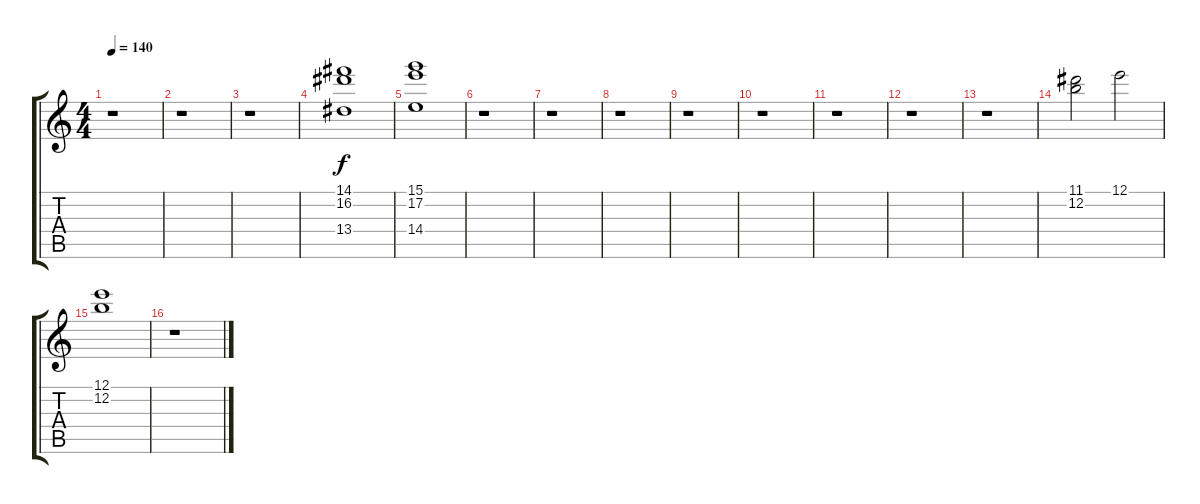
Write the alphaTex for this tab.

\track "" {instrument overdrivenguitar}
\staff {score tabs}
\tuning (E4 B3 G3 D3 A2 E2) {hide}
\ts (4 4)
\tempo 140
\clef g2
\ks c
r.1{dy f} |
r.1 |
r.1 |
(14.1 16.2 13.4).1 |
(15.1 17.2 14.4).1 |
r.1 |
r.1 |
r.1 |
r.1 |
r.1 |
r.1 |
r.1 |
r.1 |
(11.1 12.2).2 12.1.2 |
(12.1 12.2).1 |
r.1
